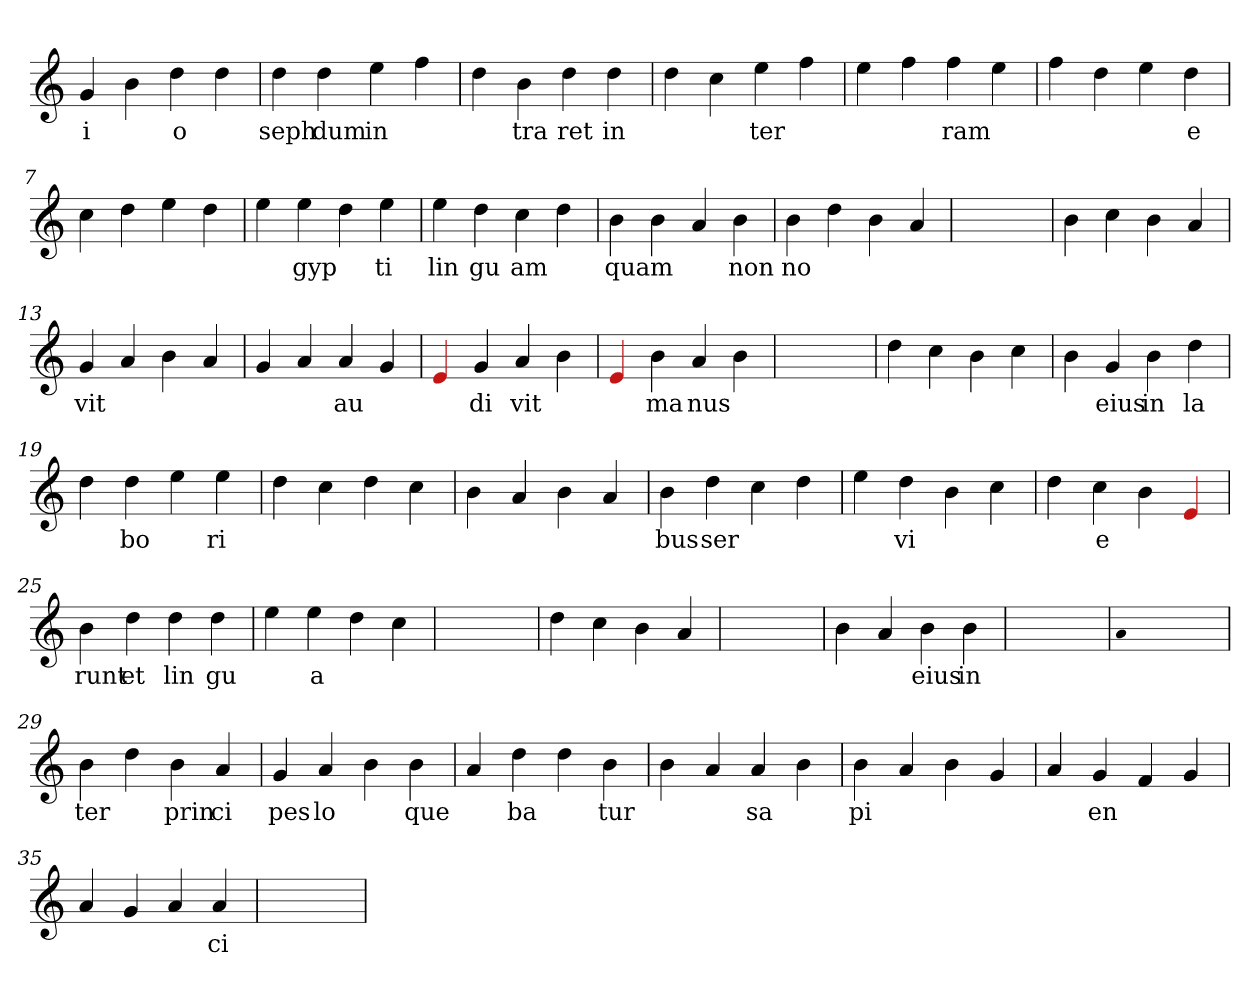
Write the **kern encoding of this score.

**kern	**text
*part1	*part1
*staff1	*staff1
*clefG2	*
=1	=1
4g	i
4b	.
4dd	o
4dd	.
=2	=2
4dd	seph
4dd	dum
4ee	in
4ff	.
=3	=3
4dd	.
4b	tra
4dd	ret
4dd	in
=4	=4
4dd	.
4cc	.
4ee	ter
4ff	.
=5	=5
4ee	.
4ff	.
4ff	ram
4ee	.
=6	=6
4ff	.
4dd	.
4ee	.
4dd	e
=7	=7
4cc	.
4dd	.
4ee	.
4dd	.
=8	=8
4ee	.
4ee	gyp
4dd	.
4ee	ti
=9	=9
4ee	lin
4dd	gu
4cc	am
4dd	.
=10	=10
4b	quam
4b	.
4a	.
4b	non
=11	=11
4b	no
4dd	.
4b	.
4a	.
=12	=12
1ryy	.
=12	=12
4b	.
4cc	.
4b	.
4a	.
=13	=13
4g	vit
4a	.
4b	.
4a	.
=14	=14
4g	.
4a	.
4a	au
4g	.
=15	=15
4Re	.
4g	di
4a	vit
4b	.
=16	=16
4Re	.
4b	ma
4a	nus
4b	.
=17	=17
1ryy	.
=17	=17
4dd	.
4cc	.
4b	.
4cc	.
=18	=18
4b	.
4g	eius
4b	in
4dd	la
=19	=19
4dd	.
4dd	bo
4ee	.
4ee	ri
=20	=20
4dd	.
4cc	.
4dd	.
4cc	.
=21	=21
4b	.
4a	.
4b	.
4a	.
=22	=22
4b	bus
4dd	ser
4cc	.
4dd	.
=23	=23
4ee	.
4dd	vi
4b	.
4cc	.
=24	=24
4dd	.
4cc	e
4b	.
4Re	.
=25	=25
4b	runt
4dd	et
4dd	lin
4dd	gu
=26	=26
4ee	.
4ee	a
4dd	.
4cc	.
=27	=27
1ryy	.
=27	=27
4dd	.
4cc	.
4b	.
4a	.
=28	=28
1ryy	.
=28	=28
4b	.
4a	.
4b	eius
4b	in
=29	=29
1ryy	.
=29	=29
qqa	.
1ryy	.
=29	=29
4b	ter
4dd	.
4b	prin
4a	ci
=30	=30
4g	pes
4a	lo
4b	.
4b	que
=31	=31
4a	.
4dd	ba
4dd	.
4b	tur
=32	=32
4b	.
4a	.
4a	sa
4b	.
=33	=33
4b	pi
4a	.
4b	.
4g	.
=34	=34
4a	.
4g	en
4f	.
4g	.
=35	=35
4a	.
4g	.
4a	.
4a	ci
=36	=36
1ryy	.
=	=
*-	*-
